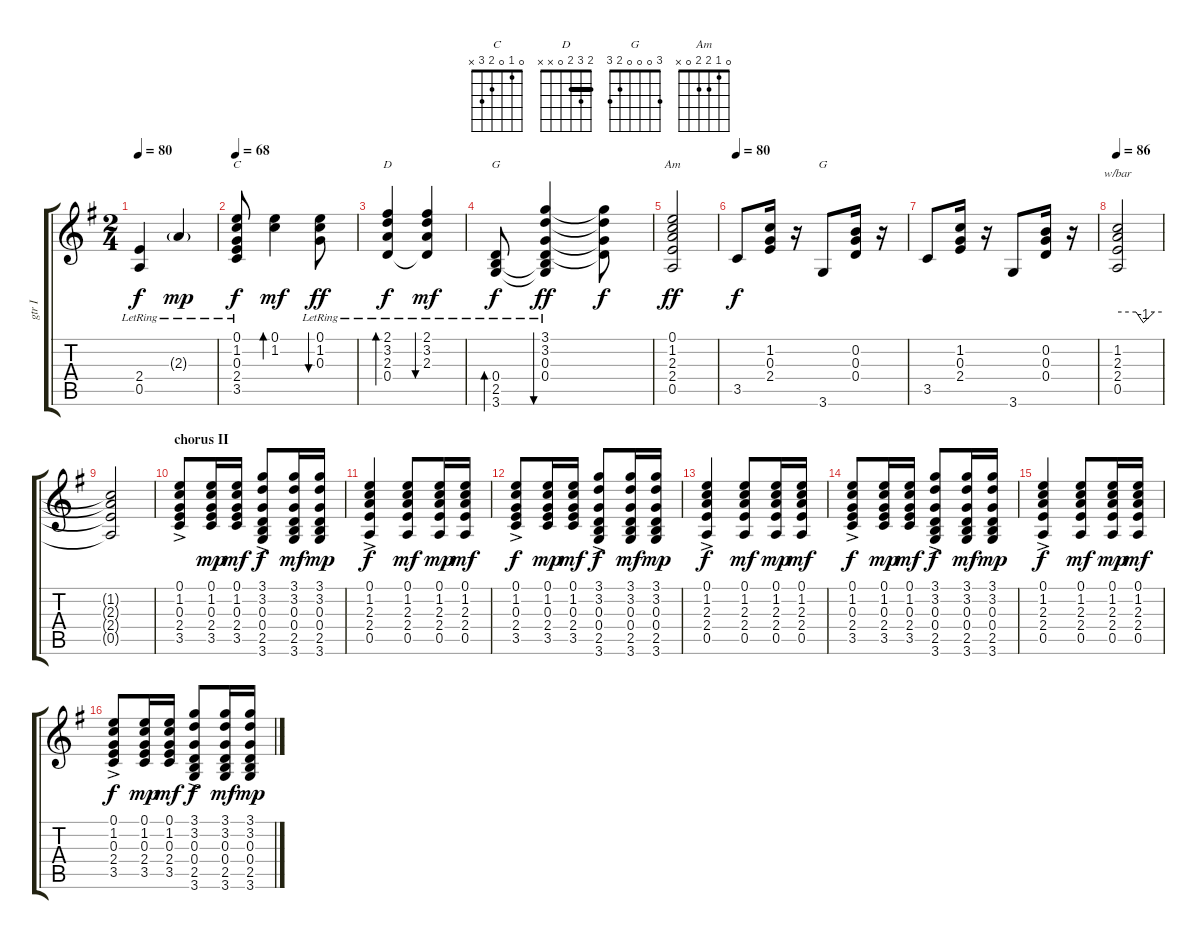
\track ("gtr I" "gtr I") {instrument electricguitarclean}
\staff {score tabs}
\tuning (E4 B3 G3 D3 A2 E2) {hide}
\chord ("C" 0 1 0 2 3 x)
\chord ("D" 2 3 2 0 x x) {barre 2}
\chord ("G" 3 3 0 0 2 3) {barre 3}
\chord ("Am" 0 1 2 2 0 x)
\chord ("G" 3 0 0 0 2 3)
\ts (2 4)
\tempo 80
\clef g2
\ks g
(2.4{lr} 0.5).4{dy f} 2.3{g lr}.4{dy mp} |
\tempo 68
(0.1 1.2 0.3{lr} 2.4{lr} 3.5{lr}).8{ch "C" dy f} (0.1 1.2).4{bd 120 dy mf} (0.1 1.2 0.3{lr}).8{bu 120 dy ff} |
(2.1 3.2 2.3{lr} 0.4{lr}).4{bd 120 ch "D" dy f} (2.1 3.2 2.3{lr} 0.4{t}).4{bu 120 dy mf} |
(0.4{lr} 2.5{lr} 3.6{lr}).8{bd 120 ch "G" dy f} (3.1 3.2 0.3{lr} 0.4{lr} 2.5{t} 3.6{t}).4{bu 120 dy ff} (3.1{t} 3.2{t} 0.3{t} 0.4{t}).8{dy f} |
(0.1 1.2 2.3 2.4 0.5).2{ch "Am" dy ff} |
\tempo 80
3.5.8{dy f} (1.2 0.3 2.4).16 r.16 3.6.8{ch "G"} (0.2 0.3 0.4).16 r.16 |
3.5.8 (1.2 0.3 2.4).16 r.16 3.6.8 (0.2 0.3 0.4).16 r.16 |
\tempo 86
(1.2 2.3 2.4 0.5).2{tbe (custom default 0 0 25 0 35 -4 50 0 60 0)} |
(1.2{t} 2.3{t} 2.4{t} 0.5{t}).2 |
\section ("" "chorus II")
(0.1 1.2 0.3 2.4 3.5{ac}).8 (0.1 1.2 0.3 2.4 3.5).16{dy mp} (0.1 1.2 0.3 2.4 3.5).16{dy mf} (3.1{ac} 3.2 0.3 0.4 2.5 3.6).8{dy f} (3.1 3.2 0.3 0.4 2.5 3.6).16{dy mf} (3.1 3.2 0.3 0.4 2.5 3.6).16{dy mp} |
(0.1 1.2 2.3 2.4 0.5{ac}).4{dy f} (0.1 1.2 2.3 2.4 0.5).8{dy mf} (0.1 1.2 2.3 2.4 0.5).16{dy mp} (0.1 1.2 2.3 2.4 0.5).16{dy mf} |
(0.1 1.2 0.3 2.4 3.5{ac}).8{dy f} (0.1 1.2 0.3 2.4 3.5).16{dy mp} (0.1 1.2 0.3 2.4 3.5).16{dy mf} (3.1{ac} 3.2 0.3 0.4 2.5 3.6).8{dy f} (3.1 3.2 0.3 0.4 2.5 3.6).16{dy mf} (3.1 3.2 0.3 0.4 2.5 3.6).16{dy mp} |
(0.1 1.2 2.3 2.4 0.5{ac}).4{dy f} (0.1 1.2 2.3 2.4 0.5).8{dy mf} (0.1 1.2 2.3 2.4 0.5).16{dy mp} (0.1 1.2 2.3 2.4 0.5).16{dy mf} |
(0.1 1.2 0.3 2.4 3.5{ac}).8{dy f} (0.1 1.2 0.3 2.4 3.5).16{dy mp} (0.1 1.2 0.3 2.4 3.5).16{dy mf} (3.1{ac} 3.2 0.3 0.4 2.5 3.6).8{dy f} (3.1 3.2 0.3 0.4 2.5 3.6).16{dy mf} (3.1 3.2 0.3 0.4 2.5 3.6).16{dy mp} |
(0.1 1.2 2.3 2.4 0.5{ac}).4{dy f} (0.1 1.2 2.3 2.4 0.5).8{dy mf} (0.1 1.2 2.3 2.4 0.5).16{dy mp} (0.1 1.2 2.3 2.4 0.5).16{dy mf} |
(0.1 1.2 0.3 2.4 3.5{ac}).8{dy f} (0.1 1.2 0.3 2.4 3.5).16{dy mp} (0.1 1.2 0.3 2.4 3.5).16{dy mf} (3.1{ac} 3.2 0.3 0.4 2.5 3.6).8{dy f} (3.1 3.2 0.3 0.4 2.5 3.6).16{dy mf} (3.1 3.2 0.3 0.4 2.5 3.6).16{dy mp}
